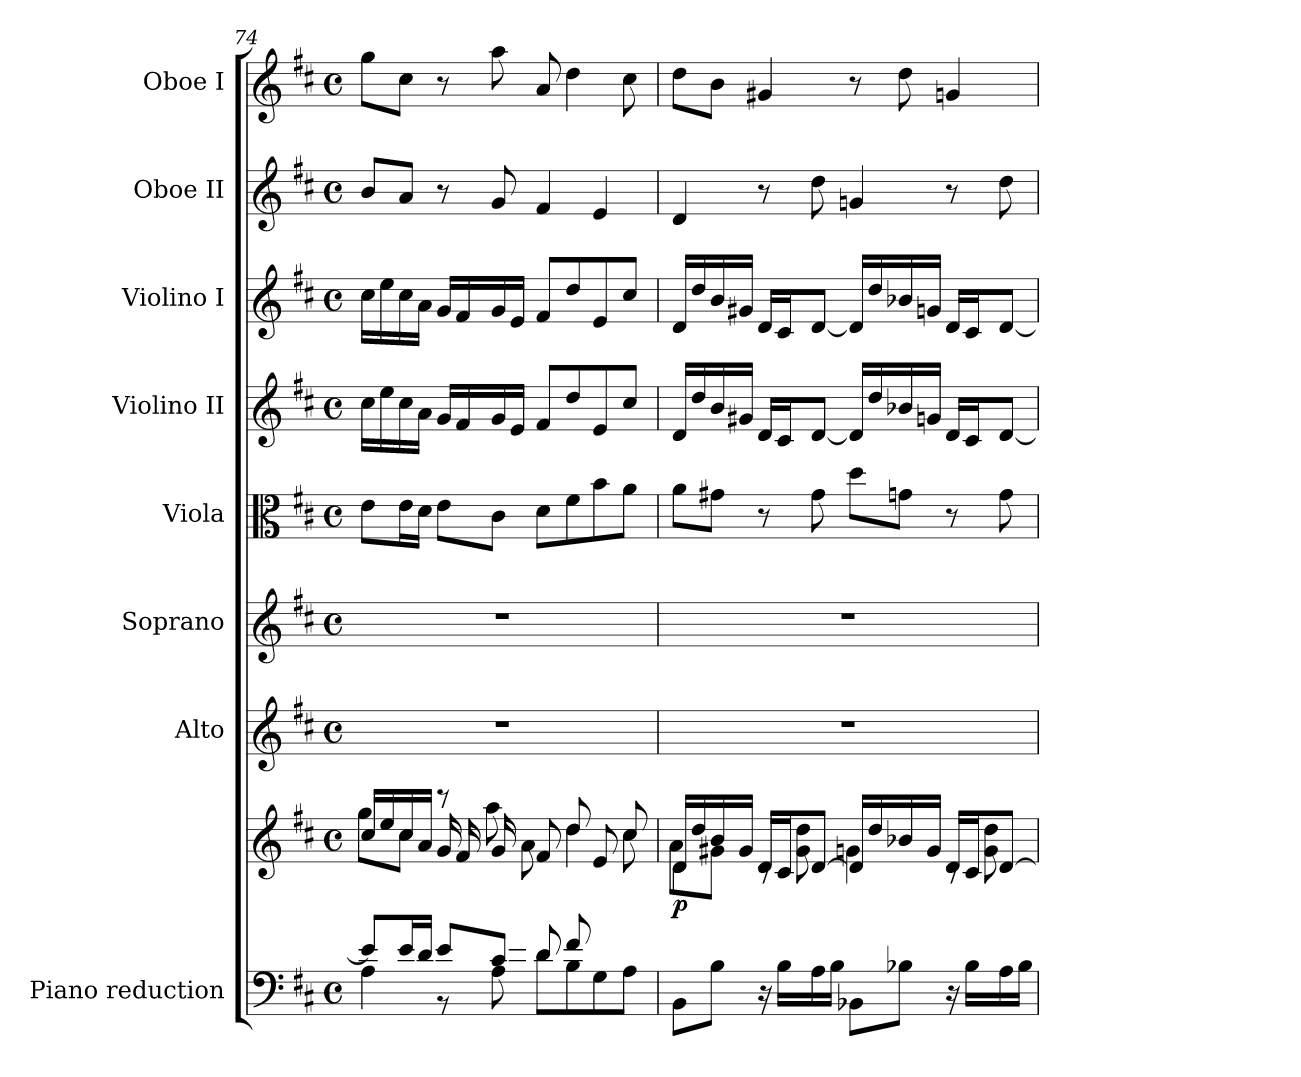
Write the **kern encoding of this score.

**kern	**kern	**dynam	**kern	**kern	**kern	**kern	**kern	**kern	**kern
*part8	*part8	*part8	*part7	*part6	*part5	*part4	*part3	*part2	*part1
*staff9	*staff8	*staff8/9	*staff7	*staff6	*staff5	*staff4	*staff3	*staff2	*staff1
*I"Piano reduction	*	*	*I"Alto	*I"Soprano	*I"Viola	*I"Violino II	*I"Violino I	*I"Oboe II	*I"Oboe I
*I'Pno	*	*	*	*	*I'Vla	*I'Vln	*I'Vln	*I'Ob	*I'Ob
*clefF4	*clefG2	*	*clefG2	*clefG2	*clefC3	*clefG2	*clefG2	*clefG2	*clefG2
*k[f#c#]	*k[f#c#]	*	*k[f#c#]	*k[f#c#]	*k[f#c#]	*k[f#c#]	*k[f#c#]	*k[f#c#]	*k[f#c#]
*M4/4	*M4/4	*	*M4/4	*M4/4	*M4/4	*M4/4	*M4/4	*M4/4	*M4/4
*met(c)	*met(c)	*	*met(c)	*met(c)	*met(c)	*met(c)	*met(c)	*met(c)	*met(c)
=74	=74	=74	=74	=74	=74	=74	=74	=74	=74
*^	*^	*	*	*	*	*	*	*	*
*	*^	*	*^	*	*	*	*	*	*	*	*
4..ryy	8e/L]	4A\	16cc#/LL	8gg\L	2.ryy	.	1r	1r	8e\L	16cc#\LL	16cc#\LL	8b/L	8gg\L
.	.	.	16ee/	.	.	.	.	.	.	16ee\	16ee\	.	.
.	16e/L	.	16cc#/	8cc#\J	.	.	.	.	16e\L	16cc#\	16cc#\	8a/J	8cc#\J
.	16d/JJ	.	16a/JJ	.	.	.	.	.	16d\JJ	16a\JJ	16a\JJ	.	.
.	8e/L	8r	16g/LL	8rccc	.	.	.	.	8e\L	16g/LL	16g/LL	8r	8r
.	.	.	16f#/	.	.	.	.	.	.	16f#/	16f#/	.	.
.	8c#/J	8A\	16g/	8aa\	.	.	.	.	8c#\J	16g/	16g/	8g/	8aa\
16e/JJ	.	.	16ryy	.	.	.	.	.	.	16e/JJ	16e/JJ	.	.
2ryy	8d/L	8d\L	8f#/L	8a\	.	.	.	.	8d\L	8f#/L	8f#/L	4f#/	8a/
.	8f#/	8B\	8dd/	4dd\	.	.	.	.	8f#\	8dd/	8dd/	.	4dd\
.	4ryy	8G\	8e/	.	8b\	.	.	.	8b\	8e/	8e/	4e/	.
.	.	8A\J	8cc#/J	8cc#\	8a\J	.	.	.	8a\J	8cc#/J	8cc#/J	.	8cc#\
!!LO:PB:g=z
=75	=75	=75	=75	=75	=75	=75	=75	=75	=75	=75	=75	=75	=75
!	!	!	!	!	!	!LO:DY:b	!	!	!	!	!	!	!
*v	*v	*v	*	*	*	*	*	*	*	*	*	*	*
8BB\L	16d/LL	4d\	8a\L	p	1r	1r	8a\L	16d/LL	16d/LL	4d/	8dd\L
.	16dd/	.	.	.	.	.	.	16dd/	16dd/	.	.
8B\J	16b/	.	8g#X\J	.	.	.	8g#X\J	16b/	16b/	.	8b\J
.	16g#/JJ	.	.	.	.	.	.	16g#X/JJ	16g#X/JJ	.	.
16r	16d/LL	8rc	4ryy	.	.	.	8r	16d/LL	16d/LL	8r	4g#X/
16B\LL	16c#/J	.	.	.	.	.	.	16c#/J	16c#/J	.	.
16A\	[8d/J	8g#\ 8dd\	.	.	.	.	8g#\	[8d/J	[8d/J	8dd\	.
16B\JJ	.	.	.	.	.	.	.	.	.	.	.
8BB-X\L	16d/LL]	4gn\	2ryy	.	.	.	8dd\L	16d/LL]	16d/LL]	4gn/	8r
.	16dd/	.	.	.	.	.	.	16dd/	16dd/	.	.
8B-X\J	16b-X/	.	.	.	.	.	8gn\J	16b-X/	16b-X/	.	8dd\
.	16g/JJ	.	.	.	.	.	.	16gn/JJ	16gn/JJ	.	.
16r	16d/LL	8rc	.	.	.	.	8r	16d/LL	16d/LL	8r	4gn/
16B-\LL	16c#/J	.	.	.	.	.	.	16c#/J	16c#/J	.	.
16A\	[8d/J	8g\ 8dd\	.	.	.	.	8g\	[8d/J	[8d/J	8dd\	.
16B-\JJ	.	.	.	.	.	.	.	.	.	.	.
*	*v	*v	*v	*	*	*	*	*	*	*	*
=	=	=	=	=	=	=	=	=	=
*-	*-	*-	*-	*-	*-	*-	*-	*-	*-
